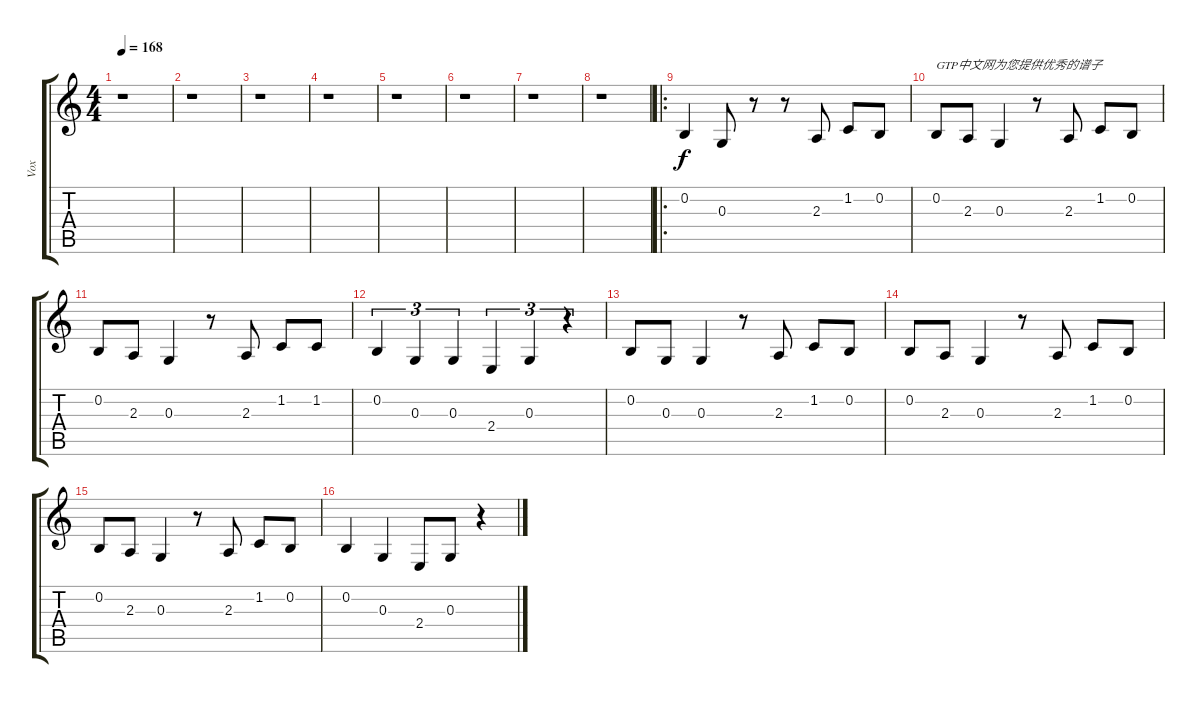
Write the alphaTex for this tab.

\track ("Vox" "Vox") {instrument synthvoice}
\staff {score tabs}
\tuning (E4 B3 G3 D3 A2 E2) {hide}
\ts (4 4)
\tempo 168
\clef g2
\ks c
r.1{dy f instrument synthvoice} |
r.1 |
r.1 |
r.1 |
r.1 |
r.1 |
r.1 |
r.1 |
\ro
0.2.4 0.3.8 r.8 r.8 2.3.8 1.2.8 0.2.8 |
0.2.8{txt "GTP中文网为您提供优秀的谱子"} 2.3.8 0.3.4 r.8 2.3.8 1.2.8 0.2.8 |
0.2.8 2.3.8 0.3.4 r.8 2.3.8 1.2.8 1.2.8 |
0.2.4{tu (3 2)} 0.3.4{tu (3 2)} 0.3.4{tu (3 2)} 2.4.4{tu (3 2)} 0.3.4{tu (3 2)} r.4{tu (3 2)} |
0.2.8 0.3.8 0.3.4 r.8 2.3.8 1.2.8 0.2.8 |
0.2.8 2.3.8 0.3.4 r.8 2.3.8 1.2.8 0.2.8 |
0.2.8 2.3.8 0.3.4 r.8 2.3.8 1.2.8 0.2.8 |
0.2.4 0.3.4 2.4.8 0.3.8 r.4
